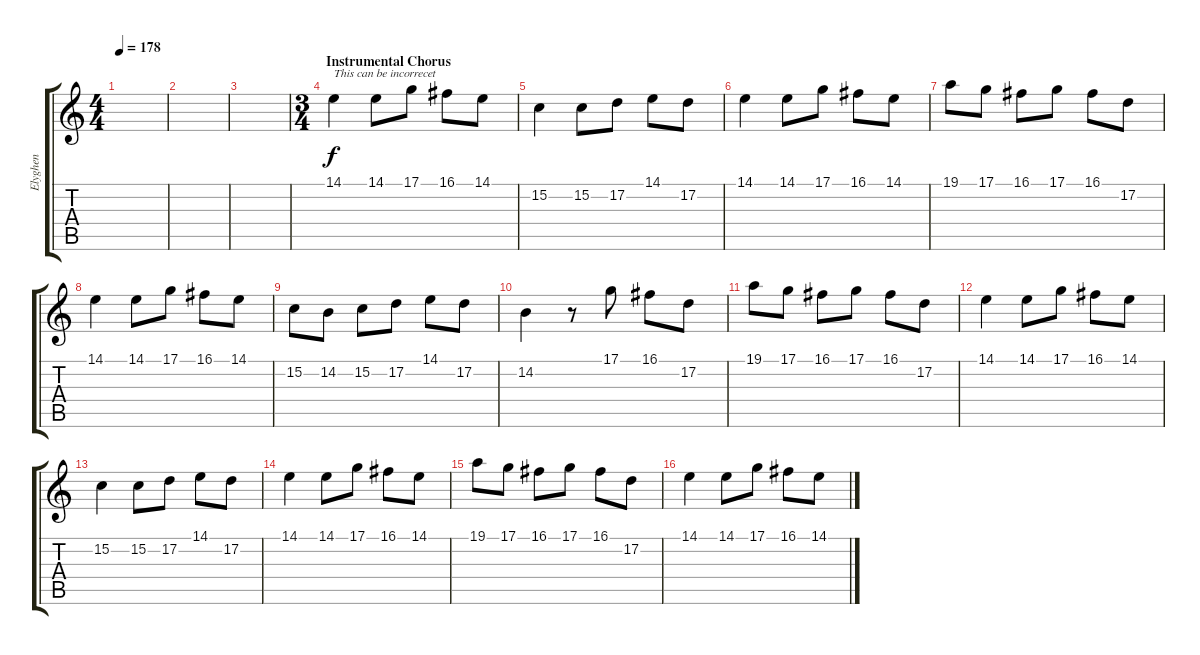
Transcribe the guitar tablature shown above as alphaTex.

\track ("Elyghen" "Elyghen") {instrument violin}
\staff {score tabs}
\tuning (D4 A3 F3 C3 G2 D2) {hide}
\ts (4 4)
\tempo 178
\clef g2
\ks c
|
|
|
\ts (3 4)
\section ("" "Instrumental Chorus")
14.1.4{txt "This can be incorrecet" volume 9} 14.1.8 17.1.8 16.1.8 14.1.8 |
15.2.4 15.2.8 17.2.8 14.1.8 17.2.8 |
14.1.4 14.1.8 17.1.8 16.1.8 14.1.8 |
19.1.8 17.1.8 16.1.8 17.1.8 16.1.8 17.2.8 |
14.1.4 14.1.8 17.1.8 16.1.8 14.1.8 |
15.2.8 14.2.8 15.2.8 17.2.8 14.1.8 17.2.8 |
14.2.4 r.8 17.1.8 16.1.8 17.2.8 |
19.1.8 17.1.8 16.1.8 17.1.8 16.1.8 17.2.8 |
14.1.4{volume 9} 14.1.8 17.1.8 16.1.8 14.1.8 |
15.2.4 15.2.8 17.2.8 14.1.8 17.2.8 |
14.1.4 14.1.8 17.1.8 16.1.8 14.1.8 |
19.1.8 17.1.8 16.1.8 17.1.8 16.1.8 17.2.8 |
14.1.4 14.1.8 17.1.8 16.1.8 14.1.8
